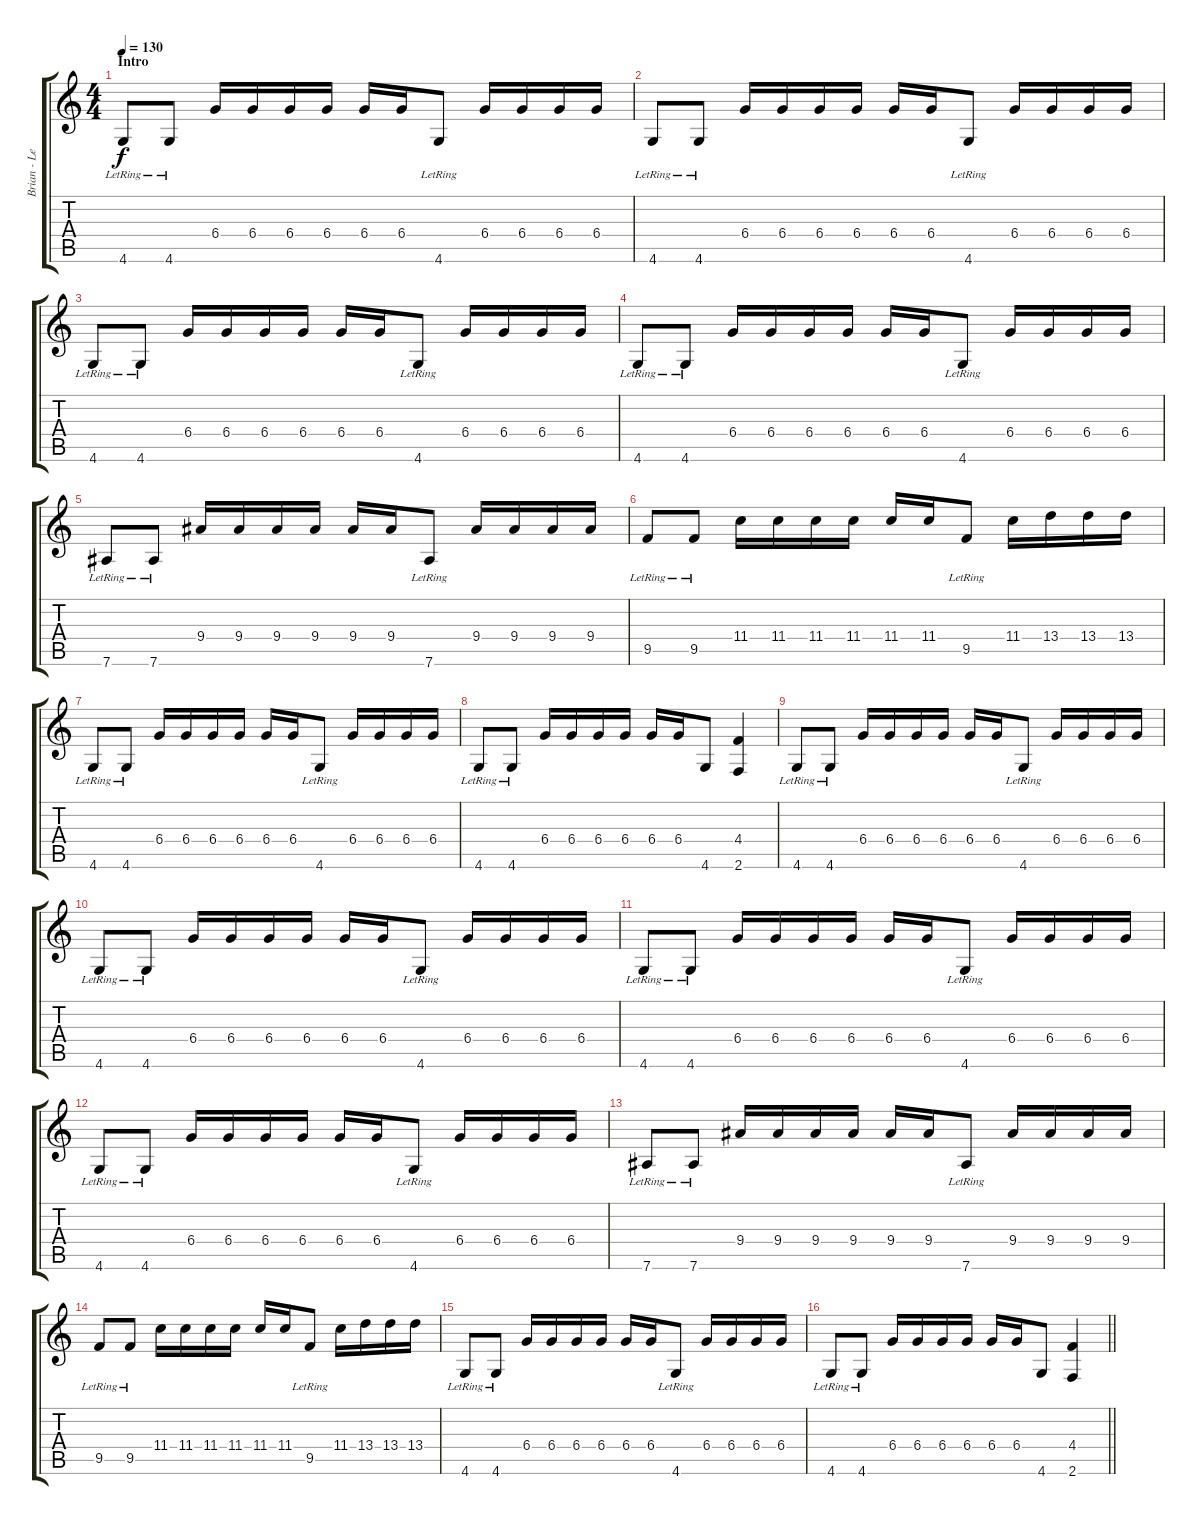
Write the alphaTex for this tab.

\track ("Brian - Lead Guitar" "Brian - Le") {instrument electricguitarclean}
\staff {score tabs}
\tuning (Eb4 Bb3 Gb3 Db3 Ab2 Eb2) {hide}
\ts (4 4)
\section ("" "Intro")
\tempo 130
\clef g2
\ks c
4.6{lr}.8{dy f instrument electricguitarclean} 4.6{lr}.8 6.4.16 6.4.16 6.4.16 6.4.16 6.4.16 6.4.16 4.6{lr}.8 6.4.16 6.4.16 6.4.16 6.4.16 |
4.6{lr}.8 4.6{lr}.8 6.4.16 6.4.16 6.4.16 6.4.16 6.4.16 6.4.16 4.6{lr}.8 6.4.16 6.4.16 6.4.16 6.4.16 |
4.6{lr}.8 4.6{lr}.8 6.4.16 6.4.16 6.4.16 6.4.16 6.4.16 6.4.16 4.6{lr}.8 6.4.16 6.4.16 6.4.16 6.4.16 |
4.6{lr}.8 4.6{lr}.8 6.4.16 6.4.16 6.4.16 6.4.16 6.4.16 6.4.16 4.6{lr}.8 6.4.16 6.4.16 6.4.16 6.4.16 |
7.6{lr}.8 7.6{lr}.8 9.4.16 9.4.16 9.4.16 9.4.16 9.4.16 9.4.16 7.6{lr}.8 9.4.16 9.4.16 9.4.16 9.4.16 |
9.5{lr}.8 9.5{lr}.8 11.4.16 11.4.16 11.4.16 11.4.16 11.4.16 11.4.16 9.5{lr}.8 11.4.16 13.4.16 13.4.16 13.4.16 |
4.6{lr}.8 4.6{lr}.8 6.4.16 6.4.16 6.4.16 6.4.16 6.4.16 6.4.16 4.6{lr}.8 6.4.16 6.4.16 6.4.16 6.4.16 |
4.6{lr}.8 4.6{lr}.8 6.4.16 6.4.16 6.4.16 6.4.16 6.4.16 6.4.16 4.6.8 (4.4 2.6).4 |
4.6{lr}.8 4.6{lr}.8 6.4.16 6.4.16 6.4.16 6.4.16 6.4.16 6.4.16 4.6{lr}.8 6.4.16 6.4.16 6.4.16 6.4.16 |
4.6{lr}.8 4.6{lr}.8 6.4.16 6.4.16 6.4.16 6.4.16 6.4.16 6.4.16 4.6{lr}.8 6.4.16 6.4.16 6.4.16 6.4.16 |
4.6{lr}.8 4.6{lr}.8 6.4.16 6.4.16 6.4.16 6.4.16 6.4.16 6.4.16 4.6{lr}.8 6.4.16 6.4.16 6.4.16 6.4.16 |
4.6{lr}.8 4.6{lr}.8 6.4.16 6.4.16 6.4.16 6.4.16 6.4.16 6.4.16 4.6{lr}.8 6.4.16 6.4.16 6.4.16 6.4.16 |
7.6{lr}.8 7.6{lr}.8 9.4.16 9.4.16 9.4.16 9.4.16 9.4.16 9.4.16 7.6{lr}.8 9.4.16 9.4.16 9.4.16 9.4.16 |
9.5{lr}.8 9.5{lr}.8 11.4.16 11.4.16 11.4.16 11.4.16 11.4.16 11.4.16 9.5{lr}.8 11.4.16 13.4.16 13.4.16 13.4.16 |
4.6{lr}.8 4.6{lr}.8 6.4.16 6.4.16 6.4.16 6.4.16 6.4.16 6.4.16 4.6{lr}.8 6.4.16 6.4.16 6.4.16 6.4.16 |
\barLineRight lightlight
4.6{lr}.8 4.6{lr}.8 6.4.16 6.4.16 6.4.16 6.4.16 6.4.16 6.4.16 4.6.8 (4.4 2.6).4
